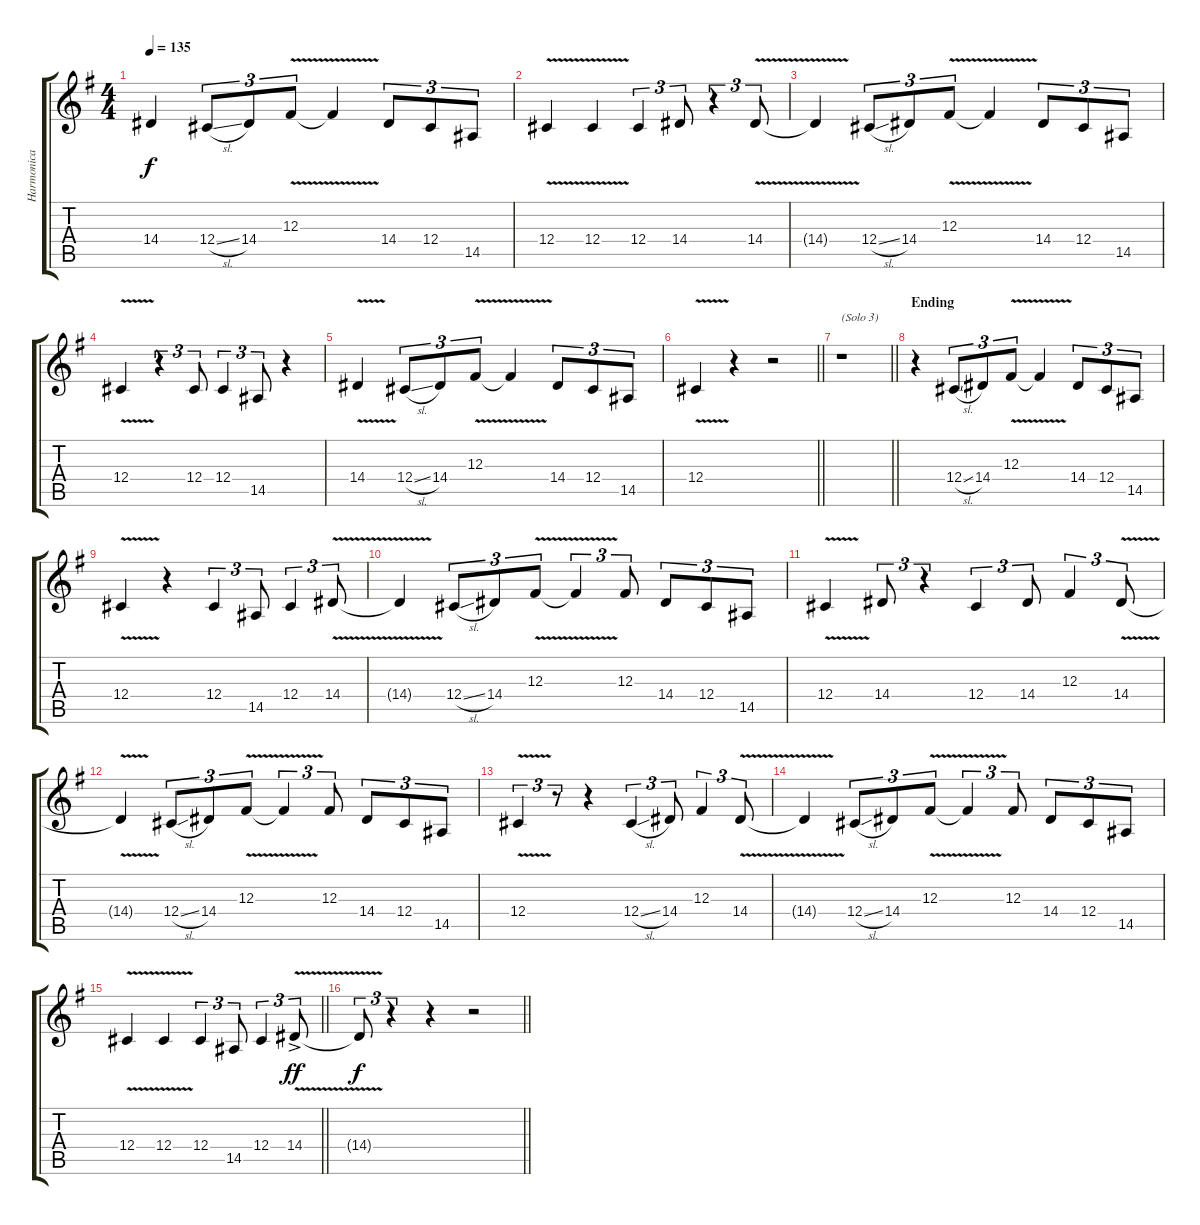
\track ("Harmonica" "Harmonica") {instrument harmonica}
\staff {score tabs}
\tuning (Eb4 Bb3 Gb3 Db3 Ab2 Eb2) {hide}
\ts (4 4)
\tempo 135
\clef g2
\ks eminor
14.4{t}.4{dy f} 12.4{sl}.8{tu (3 2)} 14.4.8{tu (3 2)} 12.3{v}.8{tu (3 2)} 12.3{t}.4 14.4.8{tu (3 2)} 12.4.8{tu (3 2)} 14.5.8{tu (3 2)} |
12.4{v}.4 12.4{v}.4 12.4.4{tu (3 2)} 14.4.8{tu (3 2)} r.4{tu (3 2)} 14.4{v}.8{tu (3 2)} |
14.4{t}.4 12.4{sl}.8{tu (3 2)} 14.4.8{tu (3 2)} 12.3{v}.8{tu (3 2)} 12.3{t}.4 14.4.8{tu (3 2)} 12.4.8{tu (3 2)} 14.5.8{tu (3 2)} |
12.4{v}.4 r.4{tu (3 2)} 12.4.8{tu (3 2)} 12.4.4{tu (3 2)} 14.5.8{tu (3 2)} r.4 |
14.4{v}.4 12.4{sl}.8{tu (3 2)} 14.4.8{tu (3 2)} 12.3{v}.8{tu (3 2)} 12.3{t}.4 14.4.8{tu (3 2)} 12.4.8{tu (3 2)} 14.5.8{tu (3 2)} |
\barLineRight lightlight
12.4{v}.4 r.4 r.2 |
\barLineRight lightlight
r.1{txt "(Solo 3)"} |
\section ("" "Ending")
r.4 12.4{sl}.8{tu (3 2)} 14.4.8{tu (3 2)} 12.3{v}.8{tu (3 2)} 12.3{t}.4 14.4.8{tu (3 2)} 12.4.8{tu (3 2)} 14.5.8{tu (3 2)} |
12.4{v}.4 r.4 12.4.4{tu (3 2)} 14.5.8{tu (3 2)} 12.4.4{tu (3 2)} 14.4{v}.8{tu (3 2)} |
14.4{t}.4 12.4{sl}.8{tu (3 2)} 14.4.8{tu (3 2)} 12.3{v}.8{tu (3 2)} 12.3{t}.4{tu (3 2)} 12.3.8{tu (3 2)} 14.4.8{tu (3 2)} 12.4.8{tu (3 2)} 14.5.8{tu (3 2)} |
12.4{v}.4 14.4.8{tu (3 2)} r.4{tu (3 2)} 12.4.4{tu (3 2)} 14.4.8{tu (3 2)} 12.3.4{tu (3 2)} 14.4{v}.8{tu (3 2)} |
14.4{t}.4 12.4{sl}.8{tu (3 2)} 14.4.8{tu (3 2)} 12.3{v}.8{tu (3 2)} 12.3{t}.4{tu (3 2)} 12.3.8{tu (3 2)} 14.4.8{tu (3 2)} 12.4.8{tu (3 2)} 14.5.8{tu (3 2)} |
12.4{v}.4{tu (3 2)} r.8{tu (3 2)} r.4 12.4{sl}.4{tu (3 2)} 14.4.8{tu (3 2)} 12.3.4{tu (3 2)} 14.4{v}.8{tu (3 2)} |
14.4{t}.4 12.4{sl}.8{tu (3 2)} 14.4.8{tu (3 2)} 12.3{v}.8{tu (3 2)} 12.3{t}.4{tu (3 2)} 12.3.8{tu (3 2)} 14.4.8{tu (3 2)} 12.4.8{tu (3 2)} 14.5.8{tu (3 2)} |
\barLineRight lightlight
12.4{v}.4 12.4{v}.4 12.4.4{tu (3 2)} 14.5.8{tu (3 2)} 12.4.4{tu (3 2)} 14.4{v ac}.8{tu (3 2) dy ff} |
\barLineRight lightlight
14.4{t}.8{tu (3 2) dy f} r.4{tu (3 2)} r.4 r.2
